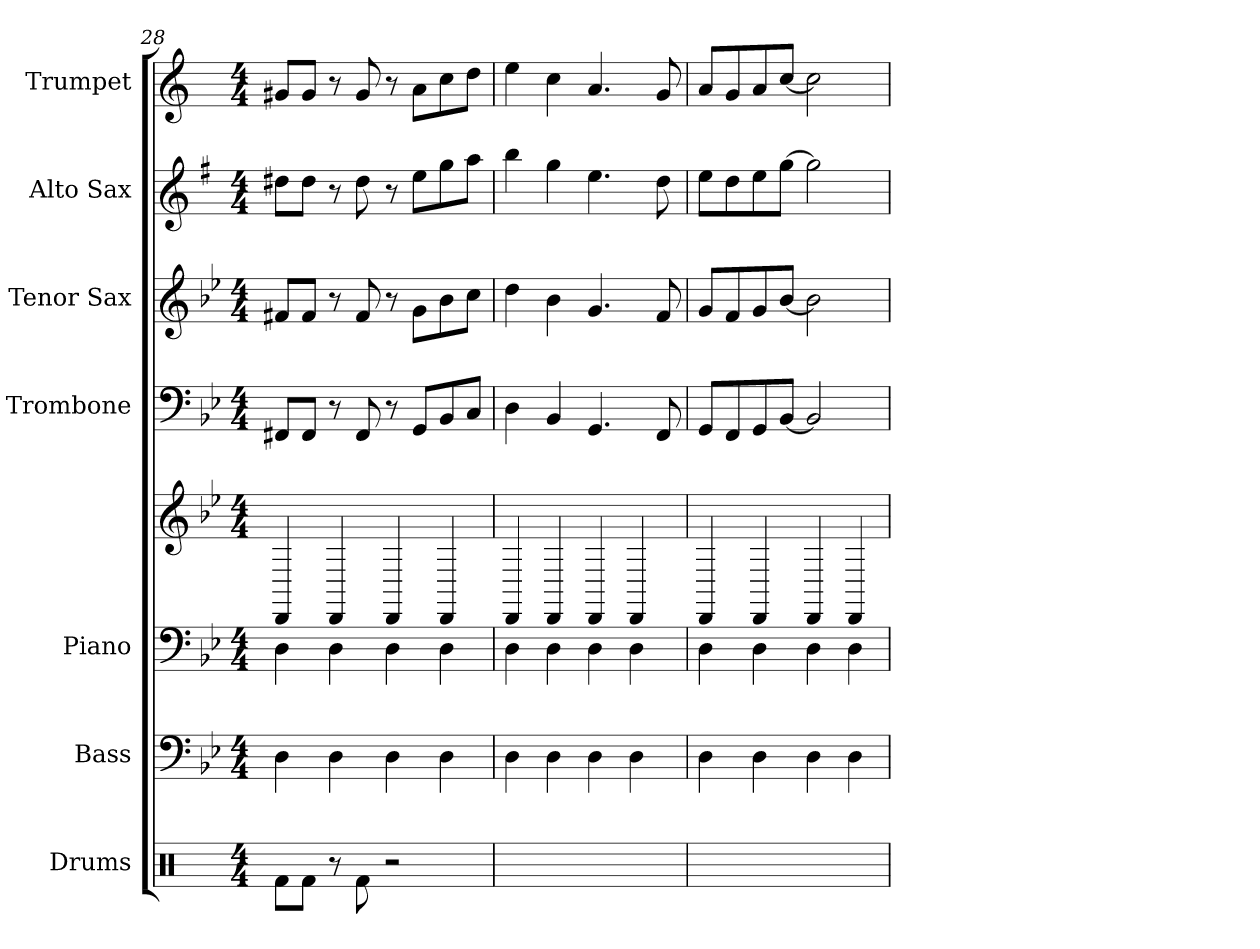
**kern	**kern	**kern	**kern	**kern	**kern	**kern	**kern
*part7	*part6	*part5	*part5	*part4	*part3	*part2	*part1
*staff8	*staff7	*staff6	*staff5	*staff4	*staff3	*staff2	*staff1
*I"Drums	*I"Bass	*I"Piano	*	*I"Trombone	*I"Tenor Sax	*I"Alto Sax	*I"Trumpet
*I'Drums	*I'Bass	*I'Piano	*	*I'Tbn.	*I'Tenor	*I'Alto	*I'Tpt.
!!LO:PB:g=z
*clefX	*clefF4	*clefF4	*clefG2	*clefF4	*clefG2	*clefG2	*clefG2
*	*ITrd7c12	*	*	*	*ITrd8c14	*ITrd5c9	*ITrd1c2
*k[]	*k[b-e-]	*k[b-e-]	*k[b-e-]	*k[b-e-]	*k[b-e-]	*k[b-e-]	*k[b-e-]
*M4/4	*M4/4	*M4/4	*M4/4	*M4/4	*M4/4	*M4/4	*M4/4
=28	=28	=28	=28	=28	=28	=28	=28
*^	*	*	*	*	*	*	*
4R	8Rf\L	4DD	4D	4DD	8FF#X/L	8F#X/L	8f#X\L	8f#X/L
.	8Rf\J	.	.	.	8FF#/J	8F#/J	8f#\J	8f#/J
4R	8r	4DD	4D	4DD	8r	8r	8r	8r
.	8Rf\	.	.	.	8FF#/	8F#/	8f#\	8f#/
4R	2r	4DD	4D	4DD	8r	8r	8r	8r
.	.	.	.	.	8GG/L	8G\L	8g\L	8g\L
4R	.	4DD	4D	4DD	8BB-/	8B-\	8b-\	8b-\
.	.	.	.	.	8C/J	8c\J	8cc\J	8cc\J
*v	*v	*	*	*	*	*	*	*
=29	=29	=29	=29	=29	=29	=29	=29
4R	4DD	4D	4DD	4D\	4d\	4dd\	4dd\
4R	4DD	4D	4DD	4BB-/	4B-\	4b-\	4b-\
4R	4DD	4D	4DD	4.GG/	4.G/	4.g\	4.g/
4R	4DD	4D	4DD	.	.	.	.
.	.	.	.	8FF/	8F/	8f\	8f/
=30	=30	=30	=30	=30	=30	=30	=30
4R	4DD	4D	4DD	8GG/L	8G/L	8g\L	8g/L
.	.	.	.	8FF/	8F/	8f\	8f/
4R	4DD	4D	4DD	8GG/	8G/	8g\	8g/
.	.	.	.	[8BB-/J	[8B-/J	[8b-\J	[8b-/J
4R	4DD	4D	4DD	2BB-/]	2B-\]	2b-\]	2b-\]
4R	4DD	4D	4DD	.	.	.	.
=	=	=	=	=	=	=	=
*-	*-	*-	*-	*-	*-	*-	*-
